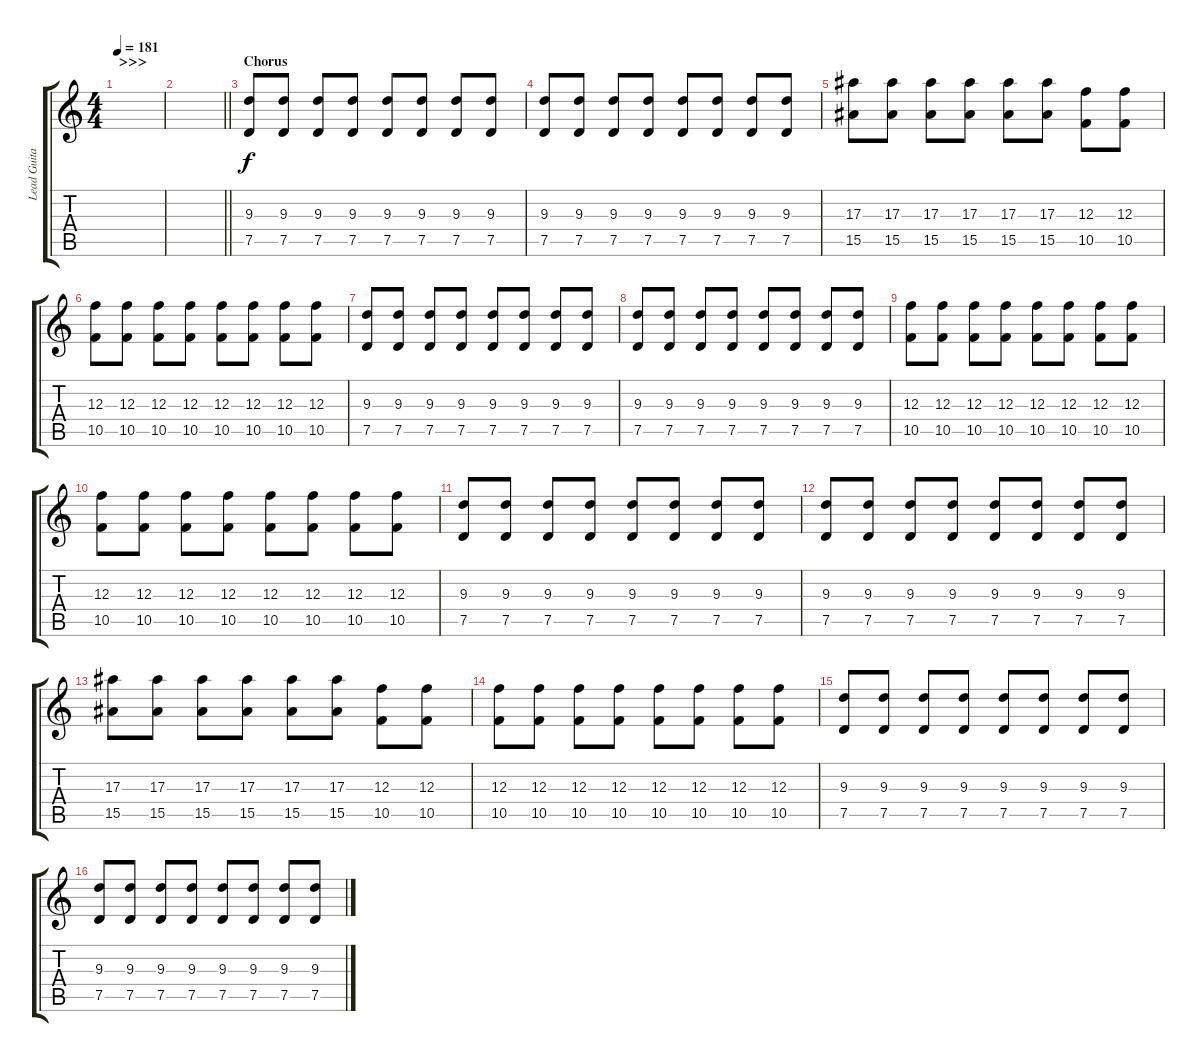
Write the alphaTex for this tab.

\track ("Lead Guitar" "Lead Guita") {instrument distortionguitar}
\staff {score tabs}
\tuning (D4 A3 F3 C3 G2 C2) {hide}
\ts (4 4)
\section ("" ">>>")
\tempo 181
\clef g2
\ks c
|
\barLineRight lightlight
|
\section ("" "Chorus")
(9.3 7.5).8 (9.3 7.5).8 (9.3 7.5).8 (9.3 7.5).8 (9.3 7.5).8 (9.3 7.5).8 (9.3 7.5).8 (9.3 7.5).8 |
(9.3 7.5).8 (9.3 7.5).8 (9.3 7.5).8 (9.3 7.5).8 (9.3 7.5).8 (9.3 7.5).8 (9.3 7.5).8 (9.3 7.5).8 |
(17.3 15.5).8 (17.3 15.5).8 (17.3 15.5).8 (17.3 15.5).8 (17.3 15.5).8 (17.3 15.5).8 (12.3 10.5).8 (12.3 10.5).8 |
(12.3 10.5).8 (12.3 10.5).8 (12.3 10.5).8 (12.3 10.5).8 (12.3 10.5).8 (12.3 10.5).8 (12.3 10.5).8 (12.3 10.5).8 |
(9.3 7.5).8 (9.3 7.5).8 (9.3 7.5).8 (9.3 7.5).8 (9.3 7.5).8 (9.3 7.5).8 (9.3 7.5).8 (9.3 7.5).8 |
(9.3 7.5).8 (9.3 7.5).8 (9.3 7.5).8 (9.3 7.5).8 (9.3 7.5).8 (9.3 7.5).8 (9.3 7.5).8 (9.3 7.5).8 |
(12.3 10.5).8 (12.3 10.5).8 (12.3 10.5).8 (12.3 10.5).8 (12.3 10.5).8 (12.3 10.5).8 (12.3 10.5).8 (12.3 10.5).8 |
(12.3 10.5).8 (12.3 10.5).8 (12.3 10.5).8 (12.3 10.5).8 (12.3 10.5).8 (12.3 10.5).8 (12.3 10.5).8 (12.3 10.5).8 |
(9.3 7.5).8 (9.3 7.5).8 (9.3 7.5).8 (9.3 7.5).8 (9.3 7.5).8 (9.3 7.5).8 (9.3 7.5).8 (9.3 7.5).8 |
(9.3 7.5).8 (9.3 7.5).8 (9.3 7.5).8 (9.3 7.5).8 (9.3 7.5).8 (9.3 7.5).8 (9.3 7.5).8 (9.3 7.5).8 |
(17.3 15.5).8 (17.3 15.5).8 (17.3 15.5).8 (17.3 15.5).8 (17.3 15.5).8 (17.3 15.5).8 (12.3 10.5).8 (12.3 10.5).8 |
(12.3 10.5).8 (12.3 10.5).8 (12.3 10.5).8 (12.3 10.5).8 (12.3 10.5).8 (12.3 10.5).8 (12.3 10.5).8 (12.3 10.5).8 |
(9.3 7.5).8 (9.3 7.5).8 (9.3 7.5).8 (9.3 7.5).8 (9.3 7.5).8 (9.3 7.5).8 (9.3 7.5).8 (9.3 7.5).8 |
(9.3 7.5).8 (9.3 7.5).8 (9.3 7.5).8 (9.3 7.5).8 (9.3 7.5).8 (9.3 7.5).8 (9.3 7.5).8 (9.3 7.5).8
